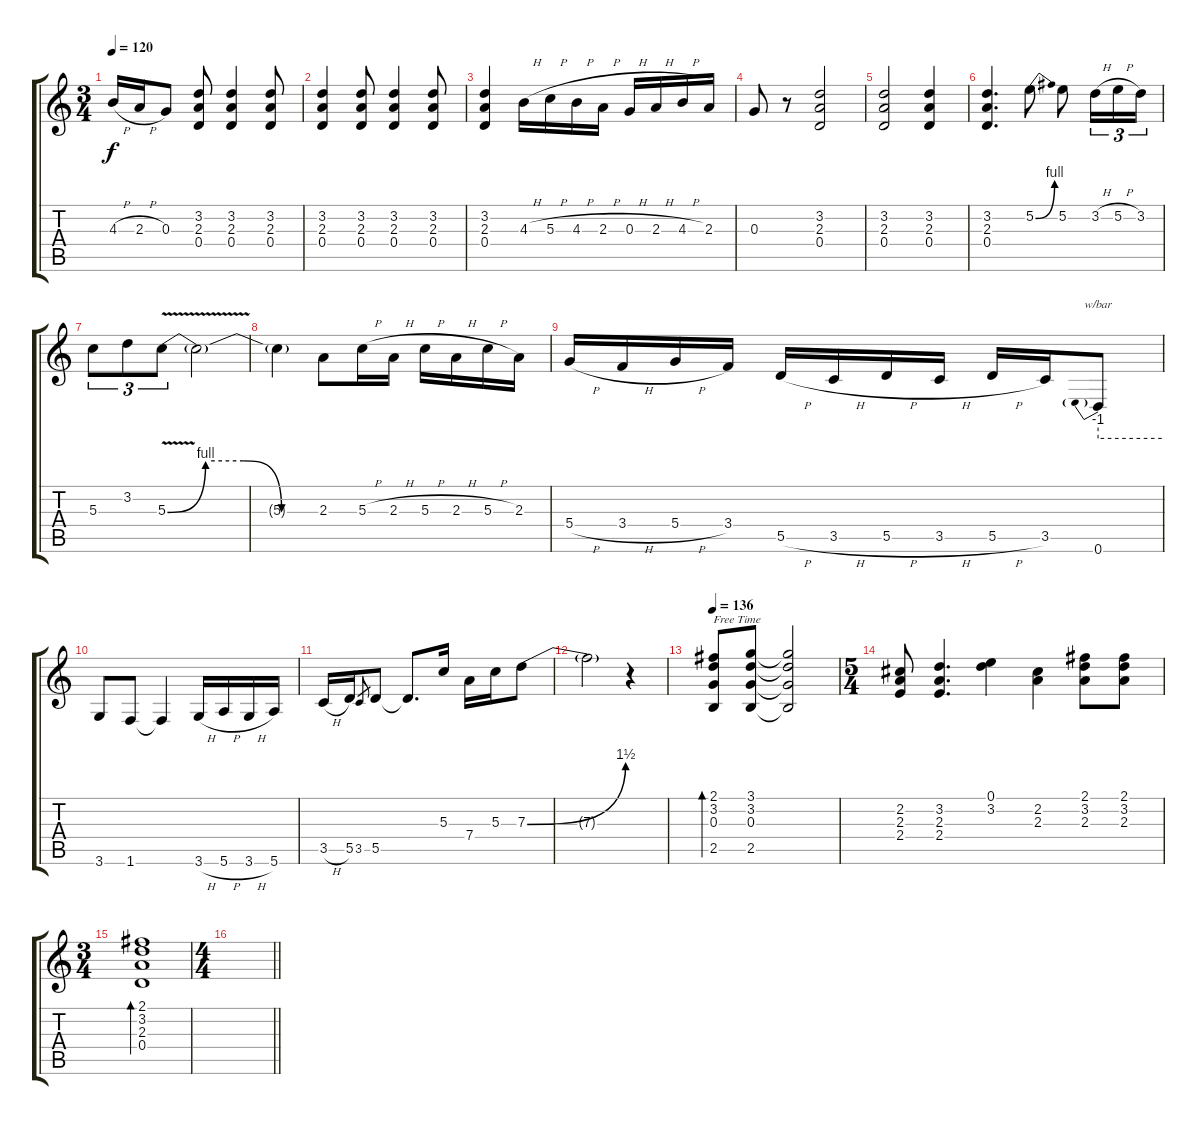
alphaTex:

\track "" {instrument distortionguitar}
\staff {score tabs}
\tuning (E4 B3 G3 D3 A2 E2) {hide}
\ts (3 4)
\tempo 120
\clef g2
\ks c
4.3{h}.16{dy f} 2.3{h}.16 0.3.8 (3.2 2.3 0.4).8 (3.2 2.3 0.4).4 (3.2 2.3 0.4).8 |
(3.2 2.3 0.4).4 (3.2 2.3 0.4).8 (3.2 2.3 0.4).4 (3.2 2.3 0.4).8 |
(3.2 2.3 0.4).4 4.3{h}.16 5.3{h}.16 4.3{h}.16 2.3{h}.16 0.3{h}.16 2.3{h}.16 4.3{h}.16 2.3.16 |
0.3.8 r.8 (3.2 2.3 0.4).2 |
(3.2 2.3 0.4).2 (3.2 2.3 0.4).4 |
(3.2 2.3 0.4).4{d volume 0} 5.2{be (bend 0 0 60 4)}.8 5.2.8 3.2{h}.16{tu (3 2)} 5.2{h}.16{tu (3 2)} 3.2.16{tu (3 2)} |
5.3.8{tu (3 2)} 3.2.8{tu (3 2)} 5.3{be (custom 0 0 15 4 30 4 45 0 60 0) v}.8{tu (3 2)} 5.3{t}.2 |
5.3{t}.4 2.3.8 5.3{h}.16 2.3{h}.16 5.3{h}.16 2.3{h}.16 5.3{h}.16 2.3.16 |
5.4{h}.16 3.4{h}.16 5.4{h}.16 3.4.16 5.5{h}.16 3.5{h}.16 5.5{h}.16 3.5{h}.16 5.5{h}.16 3.5.16 0.6.8{tbe (predive default 0 -4 60 -4)} |
3.6.8 1.6.8 1.6{t}.4 3.6{h}.16 5.6{h}.16 3.6{h}.16 5.6.16 |
3.5{h}.16 5.5.16 3.5.8{gr} 5.5.8 5.5{t}.8{d} 5.3.16 7.4.16 5.3.16 7.3{be (bend 0 0 60 6)}.8 |
7.3{t}.2 r.4 |
\tempo 136
(2.1 3.2 0.3 2.5).8{bd 120 txt "Free Time" volume 10 instrument banjo} (3.1 3.2 0.3 2.5).8 (3.1{t} 3.2{t} 0.3{t} 2.5{t}).2 |
\ts (5 4)
(2.2 2.3 2.4).8 (3.2 2.3 2.4).4{d} (0.1 3.2).4 (2.2 2.3).4 (2.1 3.2 2.3).8 (2.1 3.2 2.3).8 |
\ts (3 4)
(2.1 3.2 2.3 0.4).1{bd 120} |
\ts (4 4)
\barLineRight lightlight
